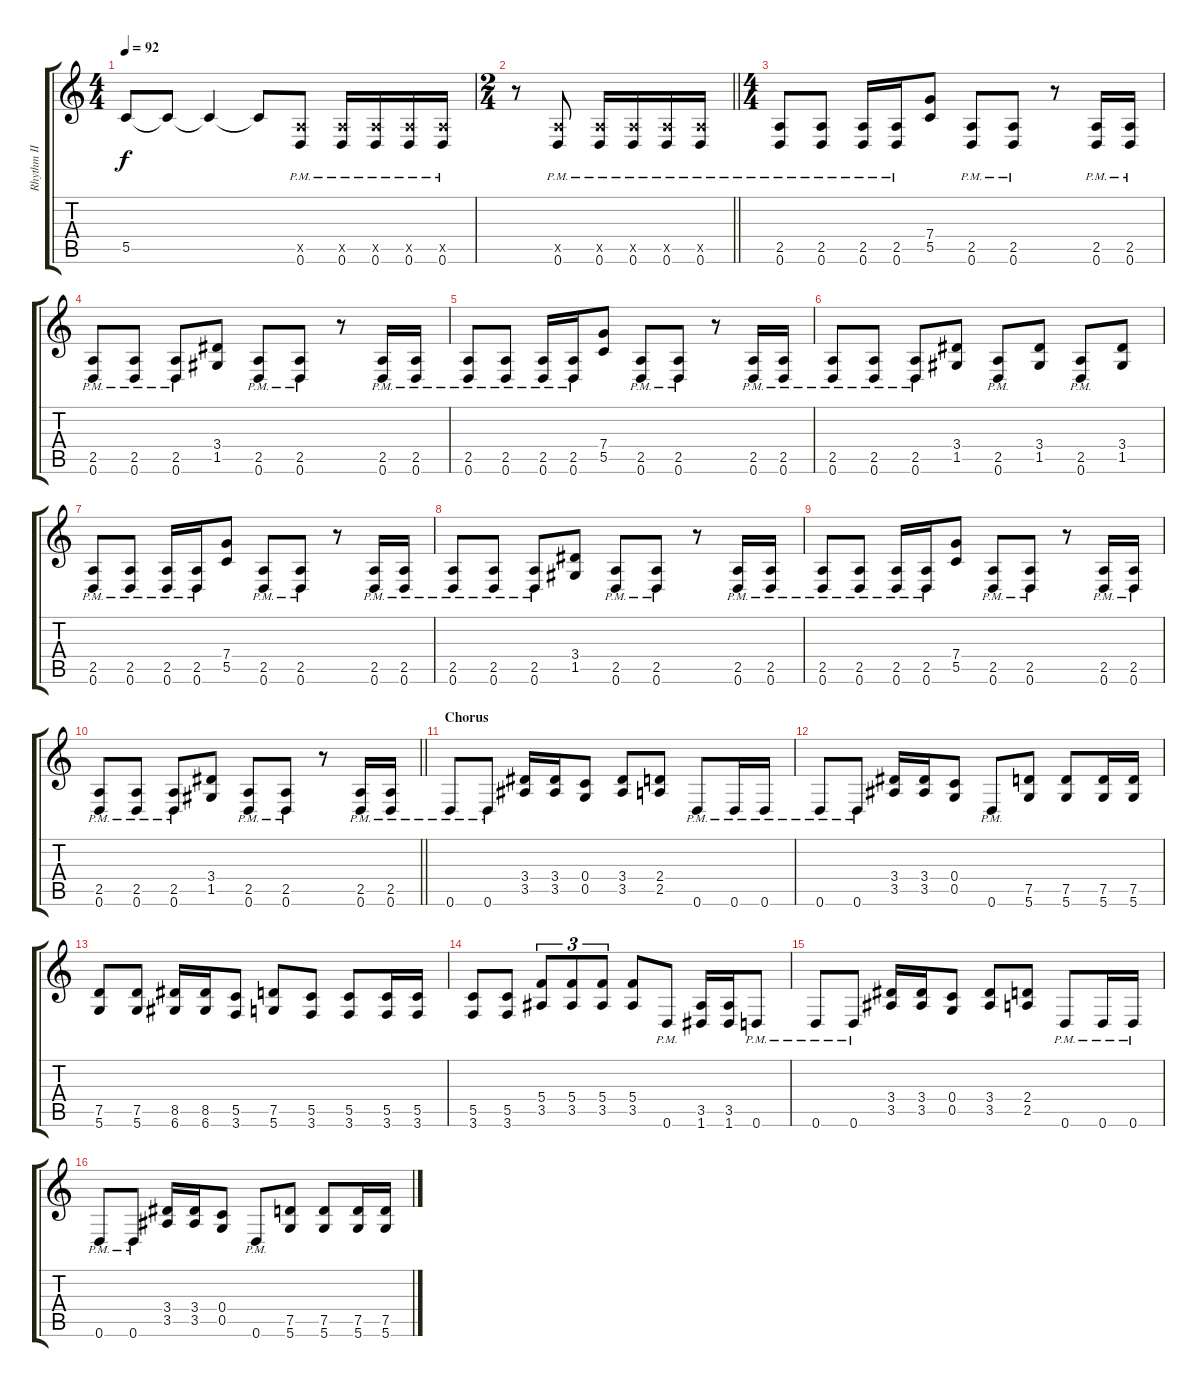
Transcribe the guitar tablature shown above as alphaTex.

\track ("Rhythm II" "Rhythm II") {instrument distortionguitar}
\staff {score tabs}
\tuning (D4 A3 F3 C3 G2 D2) {hide}
\ts (4 4)
\tempo 92
\clef g2
\ks c
5.5{t}.8{dy f} 5.5{t}.8 5.5{t}.4 5.5{t}.8 (2.5{x} 0.6{pm}).8 (2.5{x} 0.6{pm}).16 (2.5{x} 0.6{pm}).16 (2.5{x} 0.6{pm}).16 (2.5{x} 0.6{pm}).16 |
\ts (2 4)
\barLineRight lightlight
r.8 (2.5{x} 0.6{pm}).8 (2.5{x} 0.6{pm}).16 (2.5{x} 0.6{pm}).16 (2.5{x} 0.6{pm}).16 (2.5{x} 0.6{pm}).16 |
\ts (4 4)
\section ("" "")
(2.5{pm} 0.6{pm}).8 (2.5{pm} 0.6{pm}).8 (2.5{pm} 0.6{pm}).16 (2.5{pm} 0.6{pm}).16 (7.4 5.5).8 (2.5{pm} 0.6{pm}).8 (2.5{pm} 0.6{pm}).8 r.8 (2.5{pm} 0.6{pm}).16 (2.5{pm} 0.6{pm}).16 |
(2.5{pm} 0.6{pm}).8 (2.5{pm} 0.6{pm}).8 (2.5{pm} 0.6{pm}).8 (3.4 1.5).8 (2.5{pm} 0.6{pm}).8 (2.5{pm} 0.6{pm}).8 r.8 (2.5{pm} 0.6{pm}).16 (2.5{pm} 0.6{pm}).16 |
(2.5{pm} 0.6{pm}).8 (2.5{pm} 0.6{pm}).8 (2.5{pm} 0.6{pm}).16 (2.5{pm} 0.6{pm}).16 (7.4 5.5).8 (2.5{pm} 0.6{pm}).8 (2.5{pm} 0.6{pm}).8 r.8 (2.5{pm} 0.6{pm}).16 (2.5{pm} 0.6{pm}).16 |
(2.5{pm} 0.6{pm}).8 (2.5{pm} 0.6{pm}).8 (2.5{pm} 0.6{pm}).8 (3.4 1.5).8 (2.5{pm} 0.6{pm}).8 (3.4 1.5).8 (2.5{pm} 0.6{pm}).8 (3.4 1.5).8 |
(2.5{pm} 0.6{pm}).8 (2.5{pm} 0.6{pm}).8 (2.5{pm} 0.6{pm}).16 (2.5{pm} 0.6{pm}).16 (7.4 5.5).8 (2.5{pm} 0.6{pm}).8 (2.5{pm} 0.6{pm}).8 r.8 (2.5{pm} 0.6{pm}).16 (2.5{pm} 0.6{pm}).16 |
(2.5{pm} 0.6{pm}).8 (2.5{pm} 0.6{pm}).8 (2.5{pm} 0.6{pm}).8 (3.4 1.5).8 (2.5{pm} 0.6{pm}).8 (2.5{pm} 0.6{pm}).8 r.8 (2.5{pm} 0.6{pm}).16 (2.5{pm} 0.6{pm}).16 |
(2.5{pm} 0.6{pm}).8 (2.5{pm} 0.6{pm}).8 (2.5{pm} 0.6{pm}).16 (2.5{pm} 0.6{pm}).16 (7.4 5.5).8 (2.5{pm} 0.6{pm}).8 (2.5{pm} 0.6{pm}).8 r.8 (2.5{pm} 0.6{pm}).16 (2.5{pm} 0.6{pm}).16 |
\barLineRight lightlight
(2.5{pm} 0.6{pm}).8 (2.5{pm} 0.6{pm}).8 (2.5{pm} 0.6{pm}).8 (3.4 1.5).8 (2.5{pm} 0.6{pm}).8 (2.5{pm} 0.6{pm}).8 r.8 (2.5{pm} 0.6{pm}).16 (2.5{pm} 0.6{pm}).16 |
\section ("" "Chorus")
0.6{pm}.8 0.6{pm}.8 (3.4 3.5).16 (3.4 3.5).16 (0.4 0.5).8 (3.4 3.5).8 (2.4 2.5).8 0.6{pm}.8 0.6{pm}.16 0.6{pm}.16 |
0.6{pm}.8 0.6{pm}.8 (3.4 3.5).16 (3.4 3.5).16 (0.4 0.5).8 0.6{pm}.8 (7.5 5.6).8 (7.5 5.6).8 (7.5 5.6).16 (7.5 5.6).16 |
(7.5 5.6).8 (7.5 5.6).8 (8.5 6.6).16 (8.5 6.6).16 (5.5 3.6).8 (7.5 5.6).8 (5.5 3.6).8 (5.5 3.6).8 (5.5 3.6).16 (5.5 3.6).16 |
(5.5 3.6).8 (5.5 3.6).8 (5.4 3.5).8{tu (3 2)} (5.4 3.5).8{tu (3 2)} (5.4 3.5).8{tu (3 2)} (5.4 3.5).8 0.6{pm}.8 (3.5 1.6).16 (3.5 1.6).16 0.6{pm}.8 |
0.6{pm}.8 0.6{pm}.8 (3.4 3.5).16 (3.4 3.5).16 (0.4 0.5).8 (3.4 3.5).8 (2.4 2.5).8 0.6{pm}.8 0.6{pm}.16 0.6{pm}.16 |
0.6{pm}.8 0.6{pm}.8 (3.4 3.5).16 (3.4 3.5).16 (0.4 0.5).8 0.6{pm}.8 (7.5 5.6).8 (7.5 5.6).8 (7.5 5.6).16 (7.5 5.6).16
